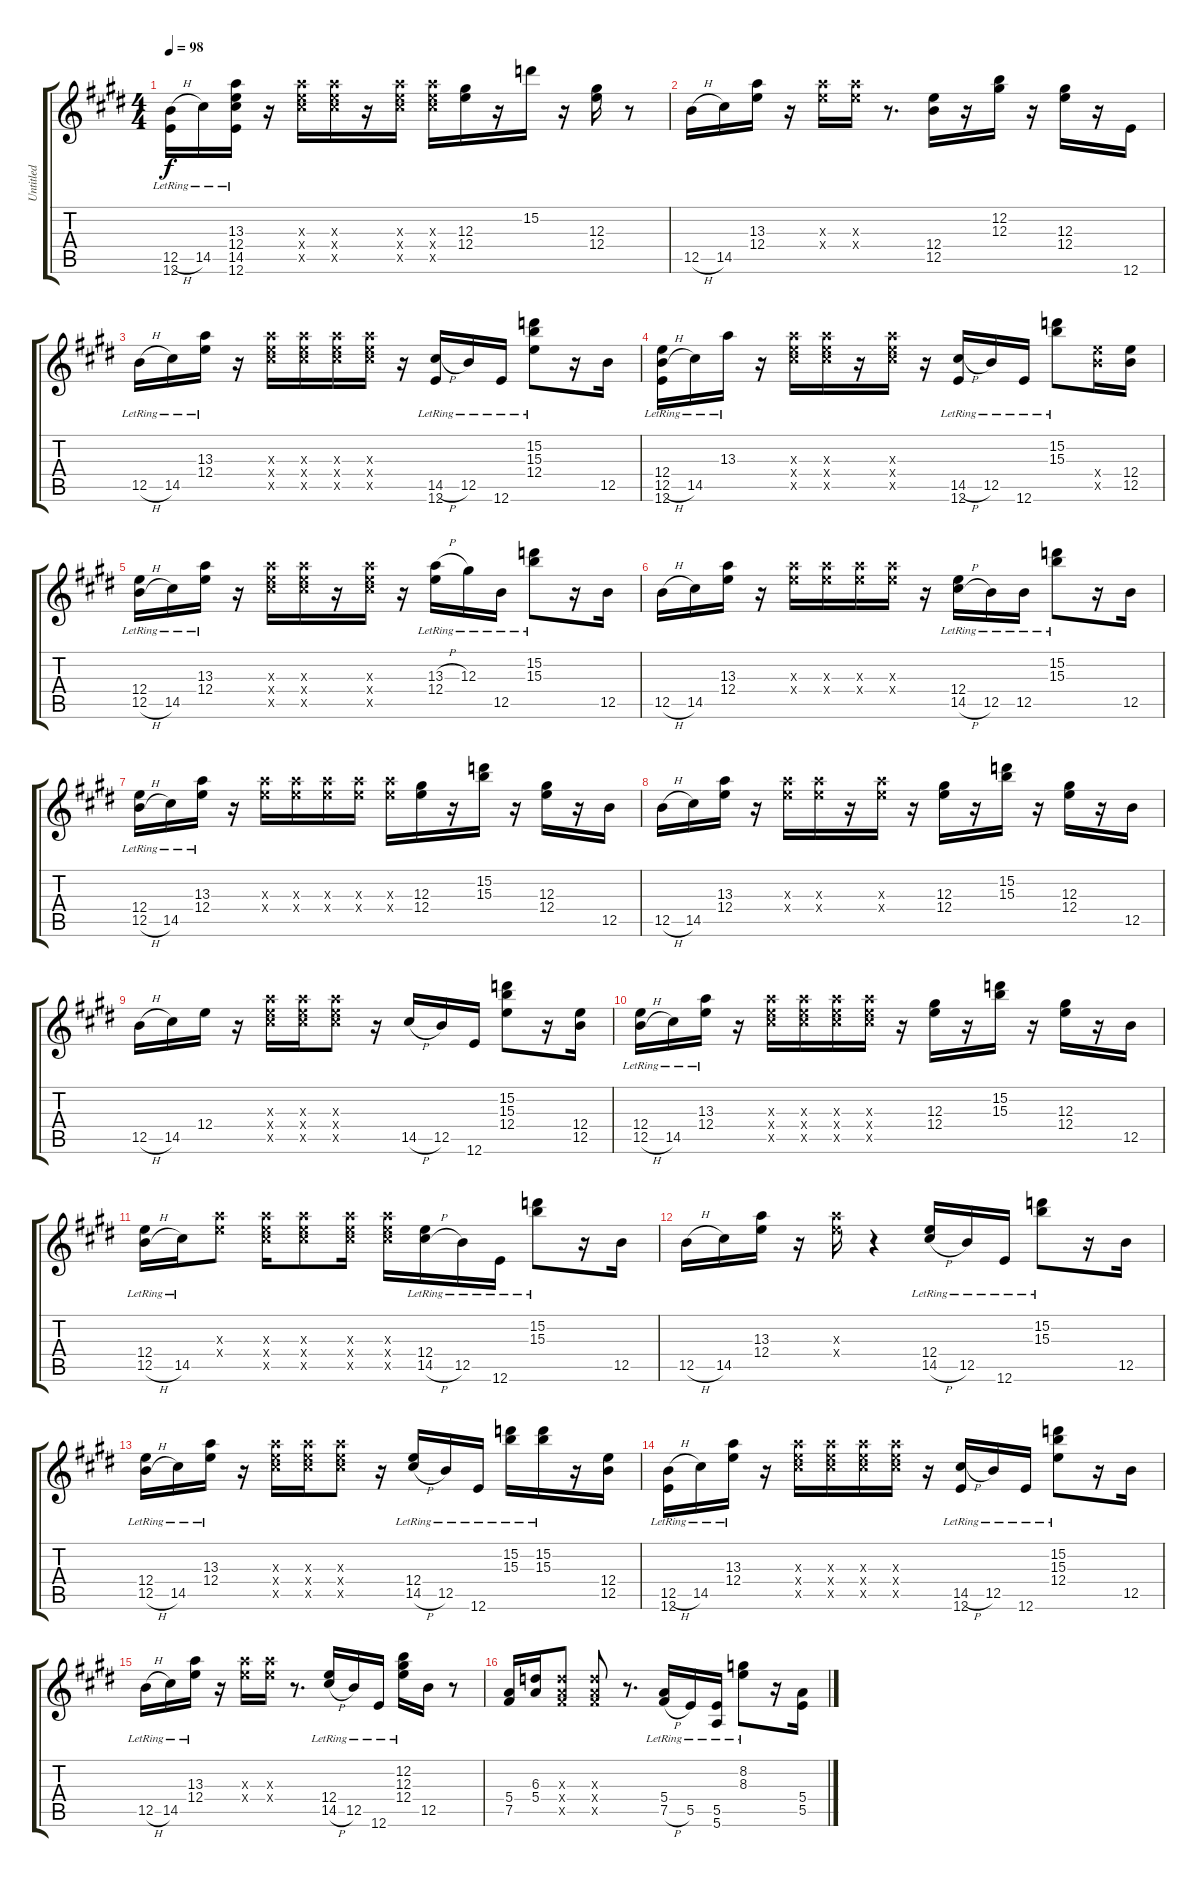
\track ("Untitled" "Untitled") {instrument distortionguitar}
\staff {score tabs}
\tuning (E4 B3 Ab3 E3 B2 E2) {hide}
\ts (4 4)
\tempo 98
\clef g2
\ks e
(12.5{h lr} 12.6{lr}).16{dy f} 14.5{lr}.16 (13.3{lr} 12.4{lr} 14.5{lr} 12.6{lr}).16 r.16 (13.3{x} 12.4{x} 14.5{x}).16 (13.3{x} 12.4{x} 14.5{x}).16 r.16 (13.3{x} 12.4{x} 14.5{x}).16 (13.3{x} 12.4{x} 14.5{x}).16 (12.3 12.4).16 r.16 15.2.16 r.16 (12.3 12.4).16 r.8 |
\ks c#minor
12.5{h}.16 14.5.16 (13.3 12.4).16 r.16 (13.3{x} 12.4{x}).16 (13.3{x} 12.4{x}).16 r.8{d} (12.4 12.5).16 r.16 (12.2 12.3).16 r.16 (12.3 12.4).16 r.16 12.6.16 |
12.5{h lr}.16 14.5{lr}.16 (13.3{lr} 12.4{lr}).16 r.16 (13.3{x} 12.4{x} 14.5{x}).16 (13.3{x} 12.4{x} 14.5{x}).16 (13.3{x} 12.4{x} 14.5{x}).16 (13.3{x} 12.4{x} 14.5{x}).16 r.16 (14.5{h lr} 12.6{lr}).16 12.5{lr}.16 12.6{lr}.16 (15.2{lr} 15.3{lr} 12.4{lr}).8 r.16 12.5.16 |
\ks e
(12.4{lr} 12.5{h lr} 12.6{lr}).16 14.5{lr}.16 13.3{lr}.16 r.16 (13.3{x} 12.4{x} 14.5{x}).16 (13.3{x} 12.4{x} 14.5{x}).16 r.16 (13.3{x} 12.4{x} 14.5{x}).16 r.16 (14.5{h lr} 12.6{lr}).16 12.5{lr}.16 12.6{lr}.16 (15.2{lr} 15.3{lr}).8 (12.4{x} 12.5{x}).16 (12.4 12.5).16 |
\ks c#minor
(12.4{lr} 12.5{h lr}).16 14.5{lr}.16 (13.3{lr} 12.4{lr}).16 r.16 (13.3{x} 12.4{x} 14.5{x}).16 (13.3{x} 12.4{x} 14.5{x}).16 r.16 (13.3{x} 12.4{x} 14.5{x}).16 r.16 (13.3{h lr} 12.4{lr}).16 12.3{lr}.16 12.5{lr}.16 (15.2{lr} 15.3{lr}).8 r.16 12.5.16 |
\ks e
12.5{h}.16 14.5.16 (13.3 12.4).16 r.16 (13.3{x} 12.4{x}).16 (13.3{x} 12.4{x}).16 (13.3{x} 12.4{x}).16 (13.3{x} 12.4{x}).16 r.16 (12.4{lr} 14.5{h lr}).16 12.5{lr}.16 12.5{lr}.16 (15.2{lr} 15.3{lr}).8 r.16 12.5.16 |
\ks c#minor
(12.4{lr} 12.5{h lr}).16 14.5{lr}.16 (13.3{lr} 12.4{lr}).16 r.16 (13.3{x} 12.4{x}).16 (13.3{x} 12.4{x}).16 (13.3{x} 12.4{x}).16 (13.3{x} 12.4{x}).16 (13.3{x} 12.4{x}).16 (12.3 12.4).16 r.16 (15.2 15.3).16 r.16 (12.3 12.4).16 r.16 12.5.16 |
\ks e
12.5{h}.16 14.5.16 (13.3 12.4).16 r.16 (13.3{x} 12.4{x}).16 (13.3{x} 12.4{x}).16 r.16 (13.3{x} 12.4{x}).16 r.16 (12.3 12.4).16 r.16 (15.2 15.3).16 r.16 (12.3 12.4).16 r.16 12.5.16 |
\ks c#minor
12.5{h}.16 14.5.16 12.4.16 r.16 (13.3{x} 12.4{x} 14.5{x}).16 (13.3{x} 12.4{x} 14.5{x}).16 (13.3{x} 12.4{x} 14.5{x}).8 r.16 14.5{h}.16 12.5.16 12.6.16 (15.2 15.3 12.4).8 r.16 (12.4 12.5).16 |
\ks e
(12.4{lr} 12.5{h lr}).16 14.5{lr}.16 (13.3{lr} 12.4{lr}).16 r.16 (13.3{x} 12.4{x} 14.5{x}).16 (13.3{x} 12.4{x} 14.5{x}).16 (13.3{x} 12.4{x} 14.5{x}).16 (13.3{x} 12.4{x} 14.5{x}).16 r.16 (12.3 12.4).16 r.16 (15.2 15.3).16 r.16 (12.3 12.4).16 r.16 12.5.16 |
\ks c#minor
(12.4{lr} 12.5{h lr}).16 14.5{lr}.16 (13.3{x} 12.4{x}).8 (13.3{x} 12.4{x} 14.5{x}).16 (13.3{x} 12.4{x} 14.5{x}).8 (13.3{x} 12.4{x} 14.5{x}).16 (13.3{x} 12.4{x} 14.5{x}).16 (12.4{lr} 14.5{h lr}).16 12.5{lr}.16 12.6{lr}.16 (15.2{lr} 15.3{lr}).8 r.16 12.5.16 |
\ks e
12.5{h}.16 14.5.16 (13.3 12.4).16 r.16 (13.3{x} 12.4{x}).16 r.4 (12.4{lr} 14.5{h lr}).16 12.5{lr}.16 12.6{lr}.16 (15.2{lr} 15.3{lr}).8 r.16 12.5.16 |
\ks c#minor
(12.4{lr} 12.5{h lr}).16 14.5{lr}.16 (13.3{lr} 12.4{lr}).16 r.16 (13.3{x} 12.4{x} 14.5{x}).16 (13.3{x} 12.4{x} 14.5{x}).16 (13.3{x} 12.4{x} 14.5{x}).8 r.16 (12.4{lr} 14.5{h lr}).16 12.5{lr}.16 12.6{lr}.16 (15.2{lr} 15.3{lr}).16 (15.2{lr} 15.3{lr}).16 r.16 (12.4 12.5).16 |
\ks e
(12.5{h lr} 12.6{lr}).16 14.5{lr}.16 (13.3{lr} 12.4{lr}).16 r.16 (13.3{x} 12.4{x} 14.5{x}).16 (13.3{x} 12.4{x} 14.5{x}).16 (13.3{x} 12.4{x} 14.5{x}).16 (13.3{x} 12.4{x} 14.5{x}).16 r.16 (14.5{h lr} 12.6{lr}).16 12.5{lr}.16 12.6{lr}.16 (15.2{lr} 15.3{lr} 12.4{lr}).8 r.16 12.5.16 |
\ks c#minor
12.5{h lr}.16 14.5{lr}.16 (13.3{lr} 12.4{lr}).16 r.16 (13.3{x} 12.4{x}).16 (13.3{x} 12.4{x}).16 r.8{d} (12.4{lr} 14.5{h lr}).16 12.5{lr}.16 12.6{lr}.16 (12.2{lr} 12.3{lr} 12.4{lr}).16 12.5.16 r.8 |
\ks e
(5.4 7.5).16 (6.3 5.4).16 (6.3{x} 5.4{x} 7.5{x}).8 (6.3{x} 5.4{x} 7.5{x}).8 r.8{d} (5.4{lr} 7.5{h lr}).16 5.5{lr}.16 (5.5{lr} 5.6{lr}).16 (8.2{lr} 8.3{lr}).8 r.16 (5.4 5.5).16
